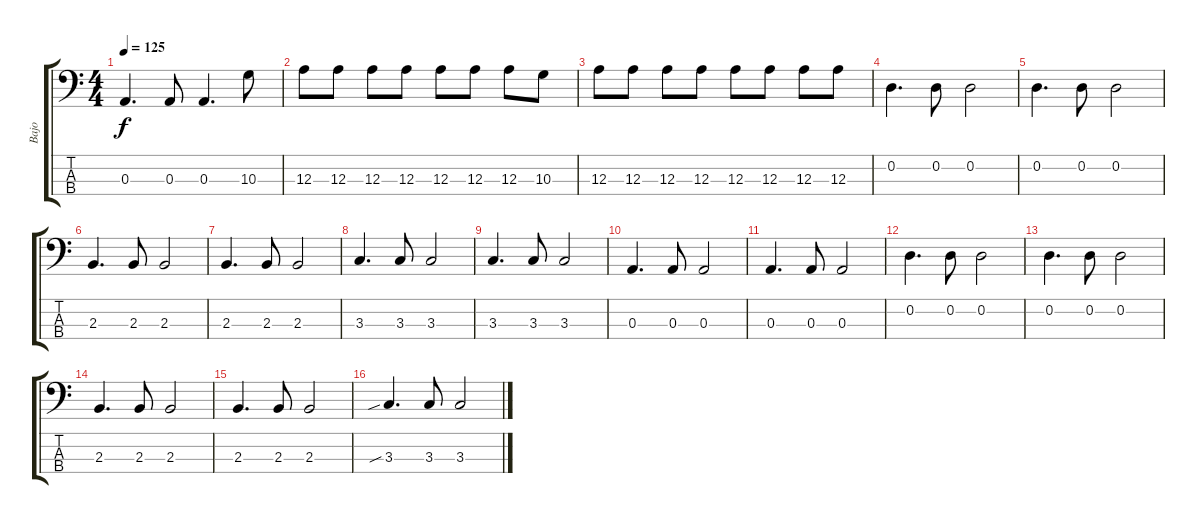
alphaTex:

\track ("Bajo" "Bajo") {instrument electricbasspick}
\staff {score tabs}
\tuning (G2 D2 A1 E1) {hide}
\ts (4 4)
\tempo 125
\clef f4
\ks c
0.3.4{d dy f} 0.3.8 0.3.4{d} 10.3.8 |
12.3.8 12.3.8 12.3.8 12.3.8 12.3.8 12.3.8 12.3.8 10.3.8 |
12.3.8 12.3.8 12.3.8 12.3.8 12.3.8 12.3.8 12.3.8 12.3.8 |
0.2.4{d} 0.2.8 0.2.2 |
0.2.4{d} 0.2.8 0.2.2 |
2.3.4{d} 2.3.8 2.3.2 |
2.3.4{d} 2.3.8 2.3.2 |
3.3.4{d} 3.3.8 3.3.2 |
3.3.4{d} 3.3.8 3.3.2 |
0.3.4{d} 0.3.8 0.3.2 |
0.3.4{d} 0.3.8 0.3.2 |
0.2.4{d} 0.2.8 0.2.2 |
0.2.4{d} 0.2.8 0.2.2 |
2.3.4{d} 2.3.8 2.3.2 |
2.3.4{d} 2.3.8 2.3.2 |
3.3{sib}.4{d} 3.3.8 3.3.2
